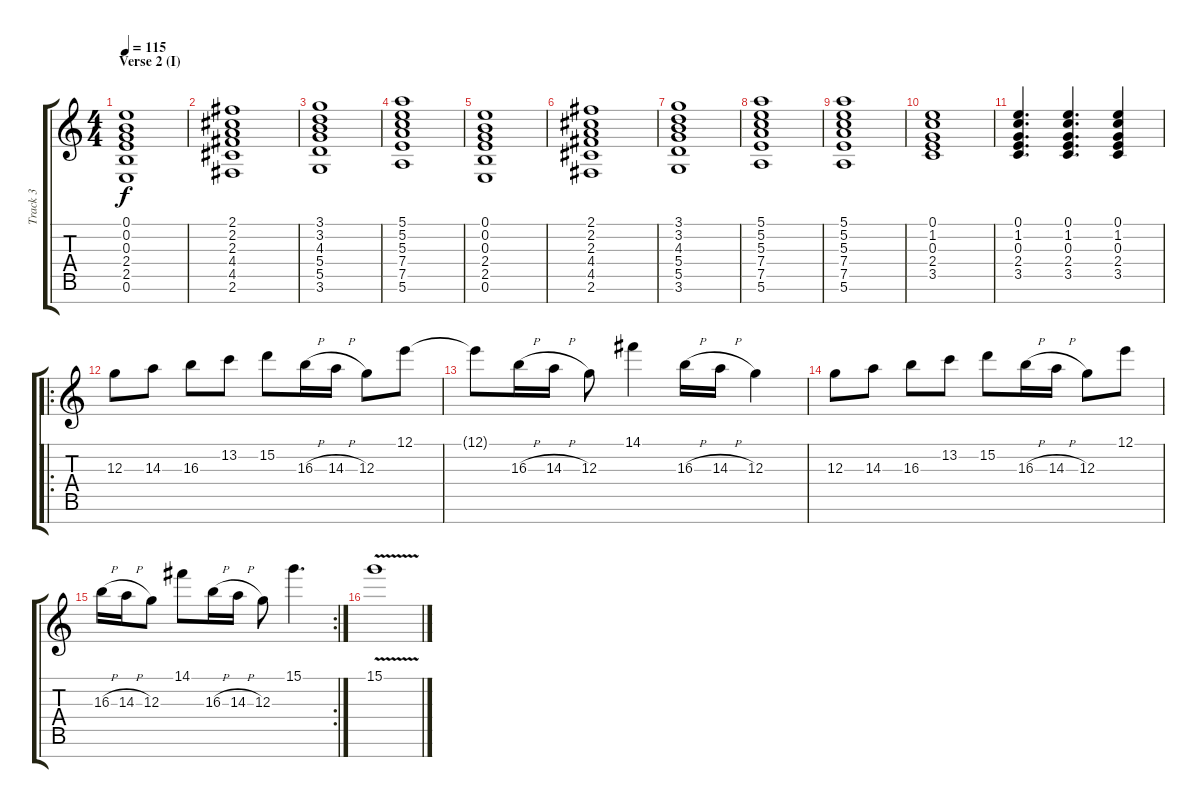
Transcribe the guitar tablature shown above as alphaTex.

\track ("Track 3" "Track 3") {instrument distortionguitar}
\staff {score tabs}
\tuning (E4 B3 G3 D3 A2 E2 B1) {hide}
\ts (4 4)
\section ("" "Verse 2 (I)")
\tempo 115
\clef g2
\ks c
(0.1 0.2 0.3 2.4 2.5 0.6).1{dy f} |
(2.1 2.2 2.3 4.4 4.5 2.6).1 |
(3.1 3.2 4.3 5.4 5.5 3.6).1 |
(5.1 5.2 5.3 7.4 7.5 5.6).1 |
(0.1 0.2 0.3 2.4 2.5 0.6).1 |
(2.1 2.2 2.3 4.4 4.5 2.6).1 |
(3.1 3.2 4.3 5.4 5.5 3.6).1 |
(5.1 5.2 5.3 7.4 7.5 5.6).1 |
(5.1 5.2 5.3 7.4 7.5 5.6).1 |
(0.1 1.2 0.3 2.4 3.5).1 |
(0.1 1.2 0.3 2.4 3.5).4{d} (0.1 1.2 0.3 2.4 3.5).4{d} (0.1 1.2 0.3 2.4 3.5).4 |
\ro
12.3.8{instrument distortionguitar} 14.3.8 16.3.8 13.2.8 15.2.8 16.3{h}.16 14.3{h}.16 12.3.8 12.1.8 |
12.1{t}.8 16.3{h}.16 14.3{h}.16 12.3.8 14.1.4 16.3{h}.16 14.3{h}.16 12.3.4 |
12.3.8 14.3.8 16.3.8 13.2.8 15.2.8 16.3{h}.16 14.3{h}.16 12.3.8 12.1.8 |
\rc 2
16.3{h}.16 14.3{h}.16 12.3.8 14.1.8 16.3{h}.16 14.3{h}.16 12.3.8 15.1.4{d} |
15.1{v}.1
